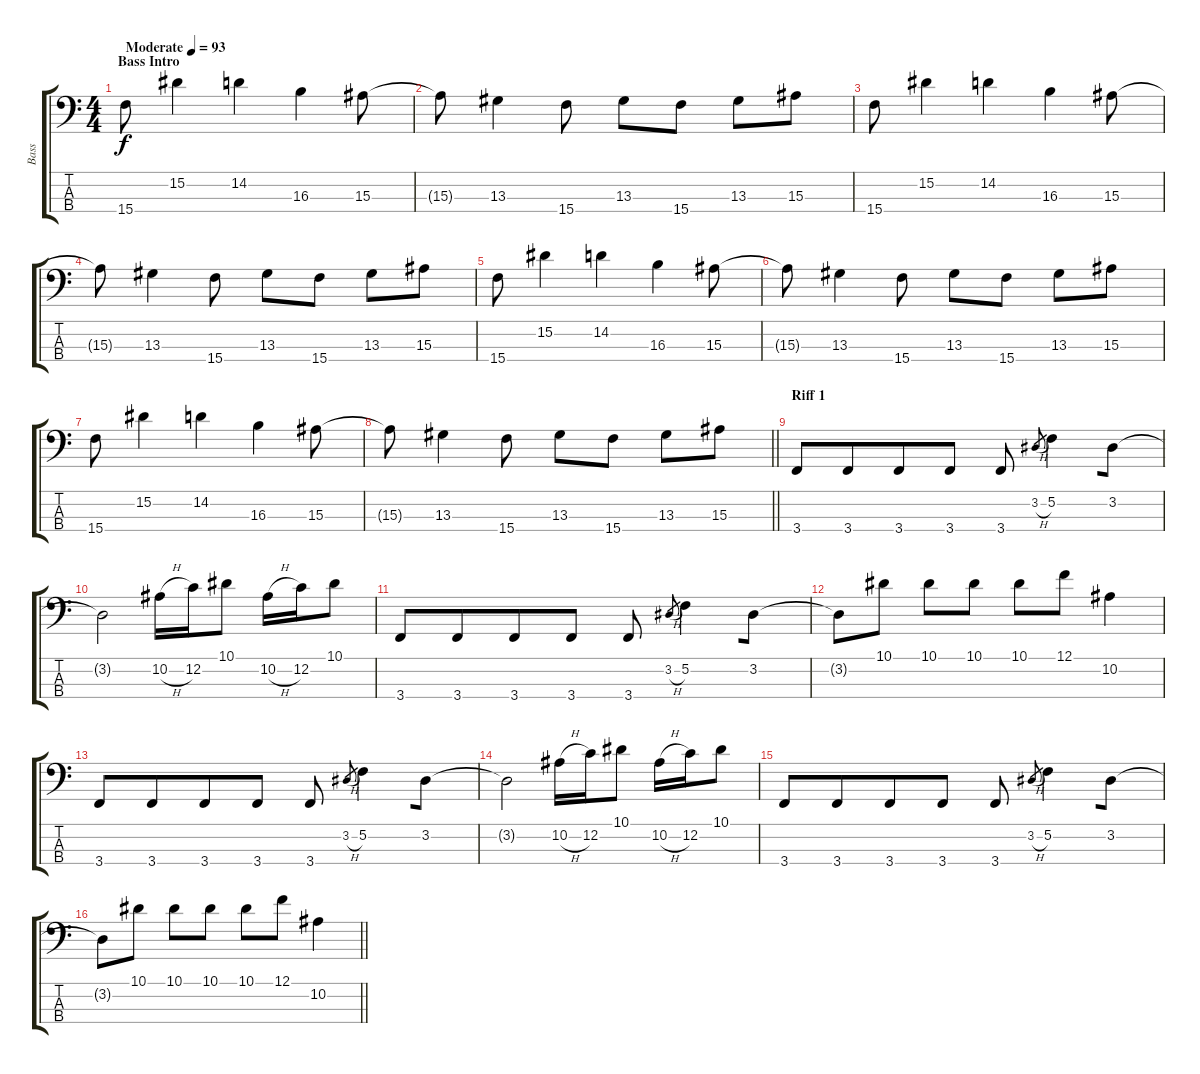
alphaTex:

\track ("Bass" "Bass") {instrument electricbassfinger bank 177}
\staff {score tabs}
\tuning (F2 C2 G1 D1) {hide}
\ts (4 4)
\section ("" "Bass Intro")
\tempo (93 "Moderate")
\clef f4
\ks c
15.4.8{dy f instrument electricbassfinger} 15.2.4 14.2.4 16.3.4 15.3.8 |
15.3{t}.8 13.3.4 15.4.8 13.3.8 15.4.8 13.3.8 15.3.8 |
15.4.8 15.2.4 14.2.4 16.3.4 15.3.8 |
15.3{t}.8 13.3.4 15.4.8 13.3.8 15.4.8 13.3.8 15.3.8 |
15.4.8 15.2.4 14.2.4 16.3.4 15.3.8 |
15.3{t}.8 13.3.4 15.4.8 13.3.8 15.4.8 13.3.8 15.3.8 |
15.4.8 15.2.4 14.2.4 16.3.4 15.3.8 |
\barLineRight lightlight
15.3{t}.8 13.3.4 15.4.8 13.3.8 15.4.8 13.3.8 15.3.8 |
\section ("" "Riff 1")
3.4.8 3.4.8{beam merge} 3.4.8 3.4.8 3.4.8 3.2{h}.8{gr} 5.2.4{beam merge} 3.2.8 |
3.2{t}.2{beam merge} 10.2{h}.16 12.2.16 10.1.8 10.2{h}.16 12.2.16 10.1.8 |
3.4.8 3.4.8{beam merge} 3.4.8 3.4.8 3.4.8 3.2{h}.8{gr} 5.2.4{beam merge} 3.2.8 |
3.2{t}.8{beam merge} 10.1.8 10.1.8 10.1.8 10.1.8 12.1.8 10.2.4 |
3.4.8 3.4.8{beam merge} 3.4.8 3.4.8 3.4.8 3.2{h}.8{gr} 5.2.4{beam merge} 3.2.8 |
3.2{t}.2{beam merge} 10.2{h}.16 12.2.16 10.1.8 10.2{h}.16 12.2.16 10.1.8 |
3.4.8 3.4.8{beam merge} 3.4.8 3.4.8 3.4.8 3.2{h}.8{gr} 5.2.4{beam merge} 3.2.8 |
\barLineRight lightlight
3.2{t}.8{beam merge} 10.1.8 10.1.8 10.1.8 10.1.8 12.1.8 10.2.4
